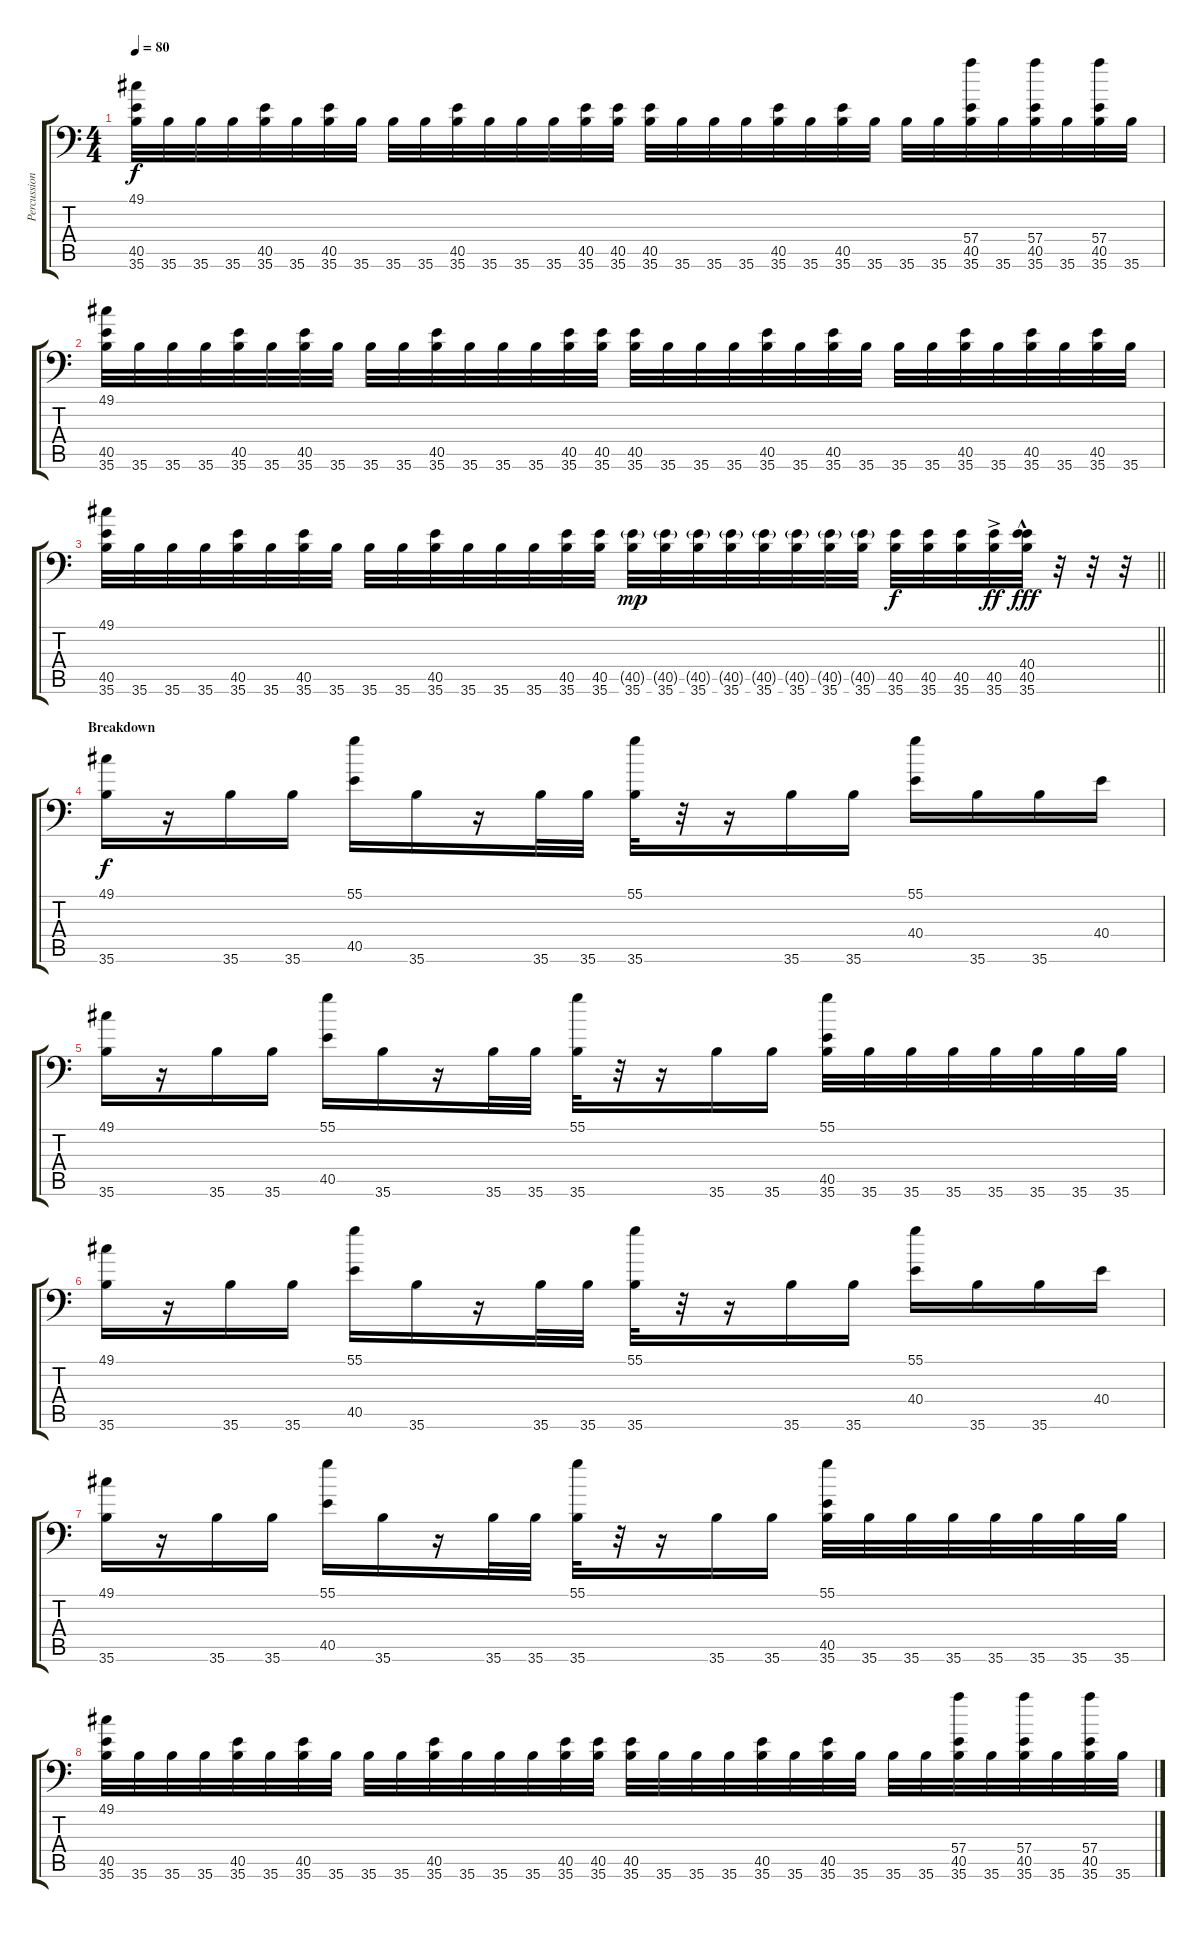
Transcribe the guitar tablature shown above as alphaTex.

\track ("Percussion" "Percussion") {instrument acousticgrandpiano}
\staff {score tabs}
\tuning (C-1 C-1 C-1 C-1 C-1 C-1) {hide}
\ts (4 4)
\tempo 80
\clef f4
\ks c
(49.1 40.5 35.6).32{dy f} 35.6.32 35.6.32 35.6.32 (40.5 35.6).32 35.6.32 (40.5 35.6).32 35.6.32 35.6.32 35.6.32 (40.5 35.6).32 35.6.32 35.6.32 35.6.32 (40.5 35.6).32 (40.5 35.6).32 (40.5 35.6).32 35.6.32 35.6.32 35.6.32 (40.5 35.6).32 35.6.32 (40.5 35.6).32 35.6.32 35.6.32 35.6.32 (57.4 40.5 35.6).32 35.6.32 (57.4 40.5 35.6).32 35.6.32 (57.4 40.5 35.6).32 35.6.32 |
(49.1 40.5 35.6).32 35.6.32 35.6.32 35.6.32 (40.5 35.6).32 35.6.32 (40.5 35.6).32 35.6.32 35.6.32 35.6.32 (40.5 35.6).32 35.6.32 35.6.32 35.6.32 (40.5 35.6).32 (40.5 35.6).32 (40.5 35.6).32 35.6.32 35.6.32 35.6.32 (40.5 35.6).32 35.6.32 (40.5 35.6).32 35.6.32 35.6.32 35.6.32 (40.5 35.6).32 35.6.32 (40.5 35.6).32 35.6.32 (40.5 35.6).32 35.6.32 |
\barLineRight lightlight
(49.1 40.5 35.6).32 35.6.32 35.6.32 35.6.32 (40.5 35.6).32 35.6.32 (40.5 35.6).32 35.6.32 35.6.32 35.6.32 (40.5 35.6).32 35.6.32 35.6.32 35.6.32 (40.5 35.6).32 (40.5 35.6).32 (40.5{g} 35.6).32{dy mp} (40.5{g} 35.6).32 (40.5{g} 35.6).32 (40.5{g} 35.6).32 (40.5{g} 35.6).32 (40.5{g} 35.6).32 (40.5{g} 35.6).32 (40.5{g} 35.6).32 (40.5 35.6).32{dy f} (40.5 35.6).32 (40.5 35.6).32 (40.5{ac} 35.6).32{dy ff} (40.4{hac} 40.5{hac} 35.6).32{dy fff} r.32 r.32 r.32 |
\section ("" "Breakdown")
(49.1 35.6).16{dy f} r.16 35.6.16 35.6.16 (55.1 40.5).16 35.6.16 r.16 35.6.32 35.6.32 (55.1 35.6).32 r.32 r.16 35.6.16 35.6.16 (55.1 40.4).16 35.6.16 35.6.16 40.4.16 |
(49.1 35.6).16 r.16 35.6.16 35.6.16 (55.1 40.5).16 35.6.16 r.16 35.6.32 35.6.32 (55.1 35.6).32 r.32 r.16 35.6.16 35.6.16 (55.1 40.5 35.6).32 35.6.32 35.6.32 35.6.32 35.6.32 35.6.32 35.6.32 35.6.32 |
(49.1 35.6).16 r.16 35.6.16 35.6.16 (55.1 40.5).16 35.6.16 r.16 35.6.32 35.6.32 (55.1 35.6).32 r.32 r.16 35.6.16 35.6.16 (55.1 40.4).16 35.6.16 35.6.16 40.4.16 |
(49.1 35.6).16 r.16 35.6.16 35.6.16 (55.1 40.5).16 35.6.16 r.16 35.6.32 35.6.32 (55.1 35.6).32 r.32 r.16 35.6.16 35.6.16 (55.1 40.5 35.6).32 35.6.32 35.6.32 35.6.32 35.6.32 35.6.32 35.6.32 35.6.32 |
(49.1 40.5 35.6).32 35.6.32 35.6.32 35.6.32 (40.5 35.6).32 35.6.32 (40.5 35.6).32 35.6.32 35.6.32 35.6.32 (40.5 35.6).32 35.6.32 35.6.32 35.6.32 (40.5 35.6).32 (40.5 35.6).32 (40.5 35.6).32 35.6.32 35.6.32 35.6.32 (40.5 35.6).32 35.6.32 (40.5 35.6).32 35.6.32 35.6.32 35.6.32 (57.4 40.5 35.6).32 35.6.32 (57.4 40.5 35.6).32 35.6.32 (57.4 40.5 35.6).32 35.6.32
